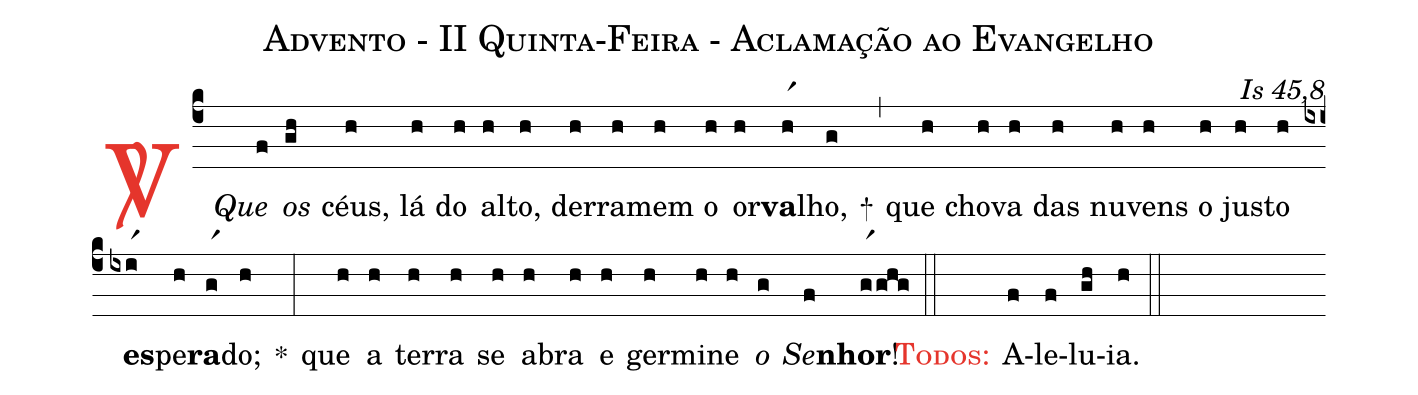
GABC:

name: Advento - II Quinta-Feira - Aclamação ao Evangelho;
commentary: Is 45,8;
%%
(c4)

<c><sp>V/</sp>.</c>() <i>Que</i>(f) <i>os</i>(gh) céus,(h) lá(h) do(h) al(h)to,(h) der(h)ra(h)mem(h) o(h) or(h)<b>va</b>(hr1)lho,(g) +(,) que(h) cho(h)va(h) das(h) nu(h)vens(h) o(h) jus(h)to(h) <b>es</b>(ixir1)pe(h)<b>ra</b>(gr1)do;(h) *(:) que(h) a(h) ter(h)ra(h) se(h) a(h)bra(h) e(h) ger(h)mi(h)ne(h) <i>o</i>(g) <i>Se</i>(f)<b>nhor</b>!(gr1ghg)

(::)

<c><sc>Todos</sc>:</c>() A(f)le(f)lu(gh)ia.(h)

(::)
